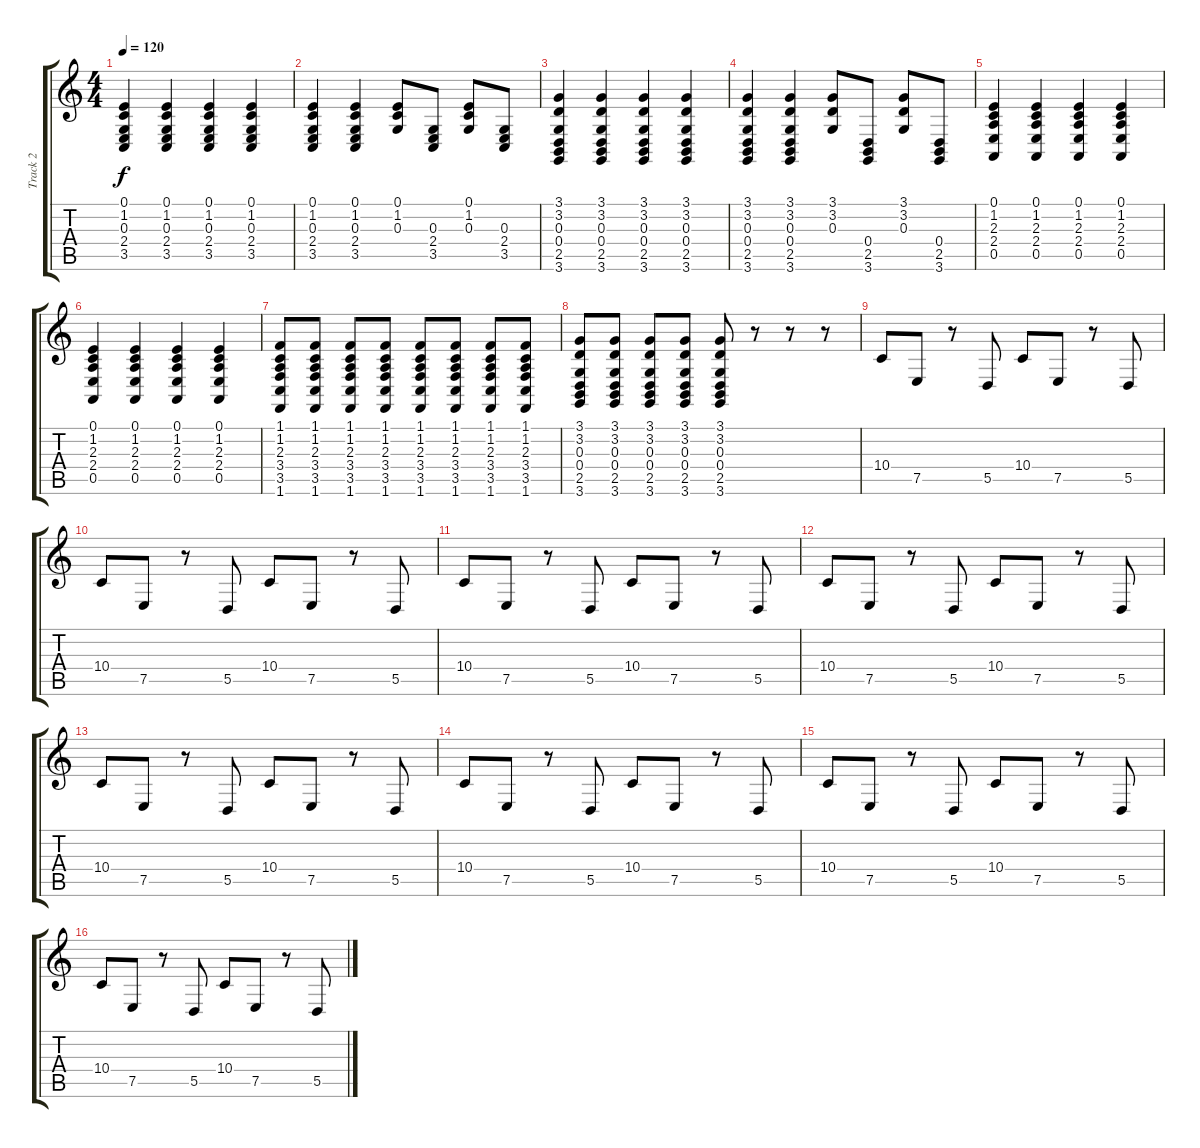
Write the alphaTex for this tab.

\track ("Track 2" "Track 2") {instrument acousticgrandpiano}
\staff {score tabs}
\tuning (E4 B3 G3 D3 A2 E2) {hide}
\ts (4 4)
\tempo 120
\clef g2
\ks c
(0.1 1.2 0.3 2.4 3.5).4{dy f} (0.1 1.2 0.3 2.4 3.5).4 (0.1 1.2 0.3 2.4 3.5).4 (0.1 1.2 0.3 2.4 3.5).4 |
(0.1 1.2 0.3 2.4 3.5).4 (0.1 1.2 0.3 2.4 3.5).4 (0.1 1.2 0.3).8 (0.3 2.4 3.5).8 (0.1 1.2 0.3).8 (0.3 2.4 3.5).8 |
(3.1 3.2 0.3 0.4 2.5 3.6).4 (3.1 3.2 0.3 0.4 2.5 3.6).4 (3.1 3.2 0.3 0.4 2.5 3.6).4 (3.1 3.2 0.3 0.4 2.5 3.6).4 |
(3.1 3.2 0.3 0.4 2.5 3.6).4 (3.1 3.2 0.3 0.4 2.5 3.6).4 (3.1 3.2 0.3).8 (0.4 2.5 3.6).8 (3.1 3.2 0.3).8 (0.4 2.5 3.6).8 |
(0.1 1.2 2.3 2.4 0.5).4 (0.1 1.2 2.3 2.4 0.5).4 (0.1 1.2 2.3 2.4 0.5).4 (0.1 1.2 2.3 2.4 0.5).4 |
(0.1 1.2 2.3 2.4 0.5).4 (0.1 1.2 2.3 2.4 0.5).4 (0.1 1.2 2.3 2.4 0.5).4 (0.1 1.2 2.3 2.4 0.5).4 |
(1.1 1.2 2.3 3.4 3.5 1.6).8 (1.1 1.2 2.3 3.4 3.5 1.6).8 (1.1 1.2 2.3 3.4 3.5 1.6).8 (1.1 1.2 2.3 3.4 3.5 1.6).8 (1.1 1.2 2.3 3.4 3.5 1.6).8 (1.1 1.2 2.3 3.4 3.5 1.6).8 (1.1 1.2 2.3 3.4 3.5 1.6).8 (1.1 1.2 2.3 3.4 3.5 1.6).8 |
(3.1 3.2 0.3 0.4 2.5 3.6).8 (3.1 3.2 0.3 0.4 2.5 3.6).8 (3.1 3.2 0.3 0.4 2.5 3.6).8 (3.1 3.2 0.3 0.4 2.5 3.6).8 (3.1 3.2 0.3 0.4 2.5 3.6).8 r.8 r.8 r.8 |
10.4.8 7.5.8 r.8 5.5.8 10.4.8 7.5.8 r.8 5.5.8 |
10.4.8 7.5.8 r.8 5.5.8 10.4.8 7.5.8 r.8 5.5.8 |
10.4.8 7.5.8 r.8 5.5.8 10.4.8 7.5.8 r.8 5.5.8 |
10.4.8 7.5.8 r.8 5.5.8 10.4.8 7.5.8 r.8 5.5.8 |
10.4.8 7.5.8 r.8 5.5.8 10.4.8 7.5.8 r.8 5.5.8 |
10.4.8 7.5.8 r.8 5.5.8 10.4.8 7.5.8 r.8 5.5.8 |
10.4.8 7.5.8 r.8 5.5.8 10.4.8 7.5.8 r.8 5.5.8 |
10.4.8 7.5.8 r.8 5.5.8 10.4.8 7.5.8 r.8 5.5.8
